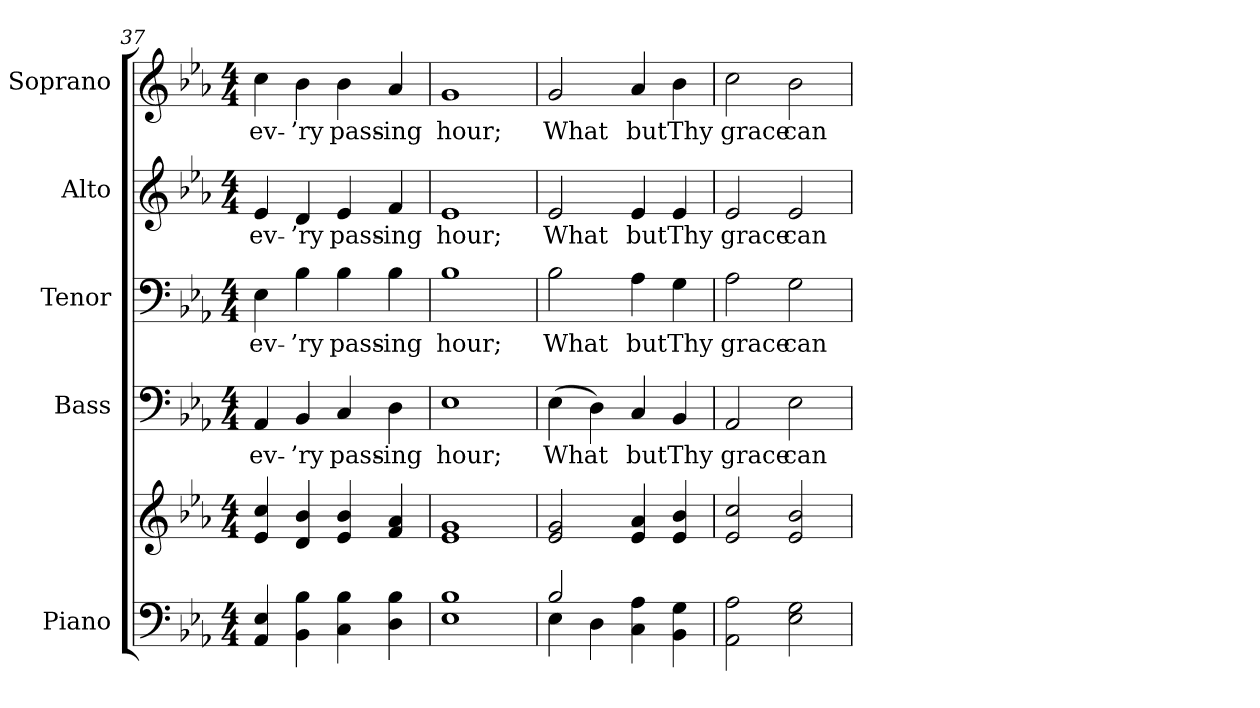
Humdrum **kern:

**kern	**kern	**kern	**text	**kern	**text	**kern	**text	**kern	**text
*part5	*part5	*part4	*part4	*part3	*part3	*part2	*part2	*part1	*part1
*staff6	*staff5	*staff4	*staff4	*staff3	*staff3	*staff2	*staff2	*staff1	*staff1
*I"Piano	*	*I"Bass	*	*I"Tenor	*	*I"Alto	*	*I"Soprano	*
*I'Pno.	*	*I'B.	*	*I'T.	*	*I'A.	*	*I'S.	*
*clefF4	*clefG2	*clefF4	*	*clefF4	*	*clefG2	*	*clefG2	*
*k[b-e-a-]	*k[b-e-a-]	*k[b-e-a-]	*	*k[b-e-a-]	*	*k[b-e-a-]	*	*k[b-e-a-]	*
*E-:	*E-:	*E-:	*	*E-:	*	*E-:	*	*E-:	*
*M4/4	*M4/4	*M4/4	*	*M4/4	*	*M4/4	*	*M4/4	*
=37	=37	=37	=37	=37	=37	=37	=37	=37	=37
!	!	!	!LO:LY:b:color=#000000	!	!	!	!	!	!
!	!	!	!	!	!LO:LY:b:color=#000000	!	!	!	!
!	!	!	!	!	!	!	!LO:LY:b:color=#000000	!	!
!	!	!	!	!	!	!	!	!	!LO:LY:b:color=#000000
4AA-i/ 4E-i	4e-i/ 4cci	4AA-i/	ev-	4E-i\	ev-	4e-i/	ev-	4cci\	ev-
!	!	!	!LO:LY:b:color=#000000	!	!	!	!	!	!
!	!	!	!	!	!LO:LY:b:color=#000000	!	!	!	!
!	!	!	!	!	!	!	!LO:LY:b:color=#000000	!	!
!	!	!	!	!	!	!	!	!	!LO:LY:b:color=#000000
4BB-i\ 4B-i	4di/ 4b-i	4BB-i/	-’ry	4B-i\	-’ry	4di/	-’ry	4b-i\	-’ry
!	!	!	!LO:LY:b:color=#000000	!	!	!	!	!	!
!	!	!	!	!	!LO:LY:b:color=#000000	!	!	!	!
!	!	!	!	!	!	!	!LO:LY:b:color=#000000	!	!
!	!	!	!	!	!	!	!	!	!LO:LY:b:color=#000000
4Ci\ 4B-i	4e-i/ 4b-i	4Ci/	pass-	4B-i\	pass-	4e-i/	pass-	4b-i\	pass-
!	!	!	!LO:LY:b:color=#000000	!	!	!	!	!	!
!	!	!	!	!	!LO:LY:b:color=#000000	!	!	!	!
!	!	!	!	!	!	!	!LO:LY:b:color=#000000	!	!
!	!	!	!	!	!	!	!	!	!LO:LY:b:color=#000000
4Di\ 4B-i	4fi/ 4a-i	4Di\	-ing	4B-i\	-ing	4fi/	-ing	4a-i/	-ing
!!LO:PB:g=z
=38	=38	=38	=38	=38	=38	=38	=38	=38	=38
!	!	!	!LO:LY:b:color=#000000	!	!	!	!	!	!
!	!	!	!	!	!LO:LY:b:color=#000000	!	!	!	!
!	!	!	!	!	!	!	!LO:LY:b:color=#000000	!	!
!	!	!	!	!	!	!	!	!	!LO:LY:b:color=#000000
1E-i 1B-i	1e-i 1gi	1E-i	hour;	1B-i	hour;	1e-i	hour;	1gi	hour;
=39	=39	=39	=39	=39	=39	=39	=39	=39	=39
*^	*	*	*	*	*	*	*	*	*
!	!	!	!	!LO:LY:b:color=#000000	!	!	!	!	!	!
!	!	!	!	!	!	!LO:LY:b:color=#000000	!	!	!	!
!	!	!	!	!	!	!	!	!LO:LY:b:color=#000000	!	!
!	!	!	!	!	!	!	!	!	!	!LO:LY:b:color=#000000
2B-i/	4E-i\	2e-i/ 2gi	(4E-i\	What	2B-i\	What	2e-i/	What	2gi/	What
.	4Di\	.	4Di\)	.	.	.	.	.	.	.
!	!	!	!	!LO:LY:b:color=#000000	!	!	!	!	!	!
!	!	!	!	!	!	!LO:LY:b:color=#000000	!	!	!	!
!	!	!	!	!	!	!	!	!LO:LY:b:color=#000000	!	!
!	!	!	!	!	!	!	!	!	!	!LO:LY:b:color=#000000
4Ci\ 4A-i	2ryy	4e-i/ 4a-i	4Ci/	but	4A-i\	but	4e-i/	but	4a-i/	but
!	!	!	!	!LO:LY:b:color=#000000	!	!	!	!	!	!
!	!	!	!	!	!	!LO:LY:b:color=#000000	!	!	!	!
!	!	!	!	!	!	!	!	!LO:LY:b:color=#000000	!	!
!	!	!	!	!	!	!	!	!	!	!LO:LY:b:color=#000000
4BB-i\ 4Gi	.	4e-i/ 4b-i	4BB-i/	Thy	4Gi\	Thy	4e-i/	Thy	4b-i\	Thy
*v	*v	*	*	*	*	*	*	*	*	*
=40	=40	=40	=40	=40	=40	=40	=40	=40	=40
!	!	!	!LO:LY:b:color=#000000	!	!	!	!	!	!
!	!	!	!	!	!LO:LY:b:color=#000000	!	!	!	!
!	!	!	!	!	!	!	!LO:LY:b:color=#000000	!	!
!	!	!	!	!	!	!	!	!	!LO:LY:b:color=#000000
2AA-i\ 2A-i	2e-i/ 2cci	2AA-i/	grace	2A-i\	grace	2e-i/	grace	2cci\	grace
!	!	!	!LO:LY:b:color=#000000	!	!	!	!	!	!
!	!	!	!	!	!LO:LY:b:color=#000000	!	!	!	!
!	!	!	!	!	!	!	!LO:LY:b:color=#000000	!	!
!	!	!	!	!	!	!	!	!	!LO:LY:b:color=#000000
2E-i\ 2Gi	2e-i/ 2b-i	2E-i\	can	2Gi\	can	2e-i/	can	2b-i\	can
=	=	=	=	=	=	=	=	=	=
*-	*-	*-	*-	*-	*-	*-	*-	*-	*-
